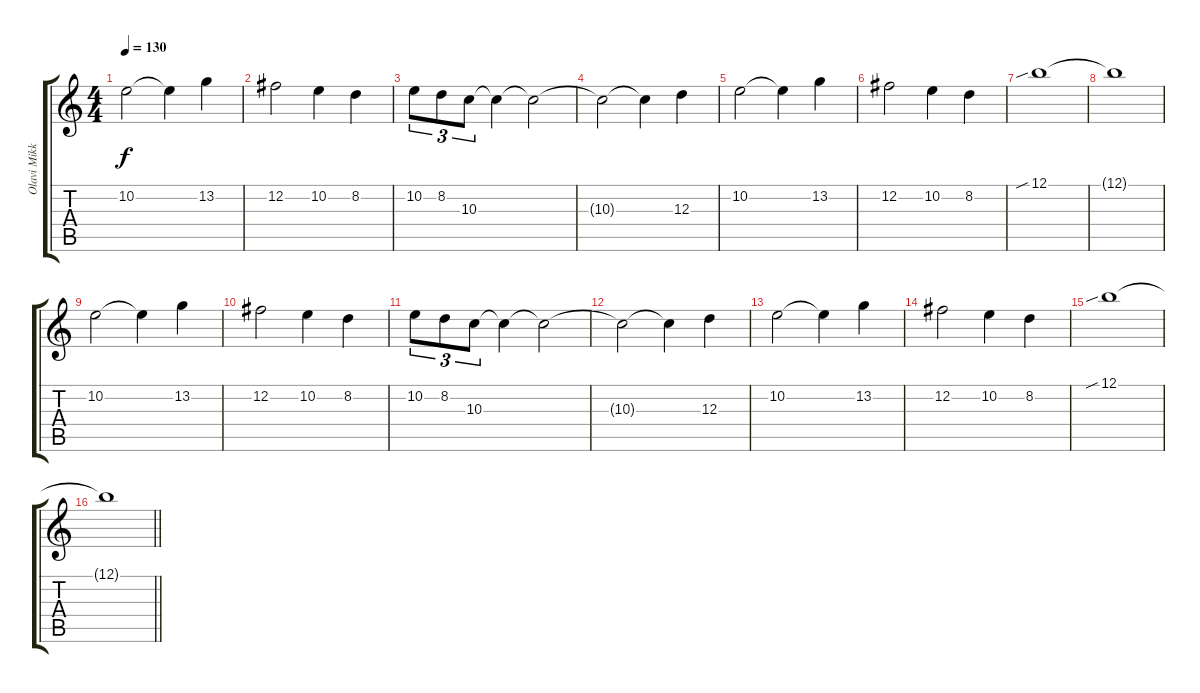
\track ("Olavi Mikkonen" "Olavi Mikk") {instrument distortionguitar}
\staff {score tabs}
\tuning (B3 Gb3 D3 A2 E2 B1) {hide}
\ts (4 4)
\tempo 130
\clef g2
\ks c
10.2.2{dy f} 10.2{t}.4 13.2.4 |
12.2.2 10.2.4 8.2.4 |
10.2.8{tu (3 2)} 8.2.8{tu (3 2)} 10.3.8{tu (3 2)} 10.3{t}.4 10.3{t}.2 |
10.3{t}.2 10.3{t}.4 12.3.4 |
10.2.2 10.2{t}.4 13.2.4 |
12.2.2 10.2.4 8.2.4 |
12.1{sib}.1 |
12.1{t}.1 |
10.2.2 10.2{t}.4 13.2.4 |
12.2.2 10.2.4 8.2.4 |
10.2.8{tu (3 2)} 8.2.8{tu (3 2)} 10.3.8{tu (3 2)} 10.3{t}.4 10.3{t}.2 |
10.3{t}.2 10.3{t}.4 12.3.4 |
10.2.2 10.2{t}.4 13.2.4 |
12.2.2 10.2.4 8.2.4 |
12.1{sib}.1 |
\barLineRight lightlight
12.1{t}.1
